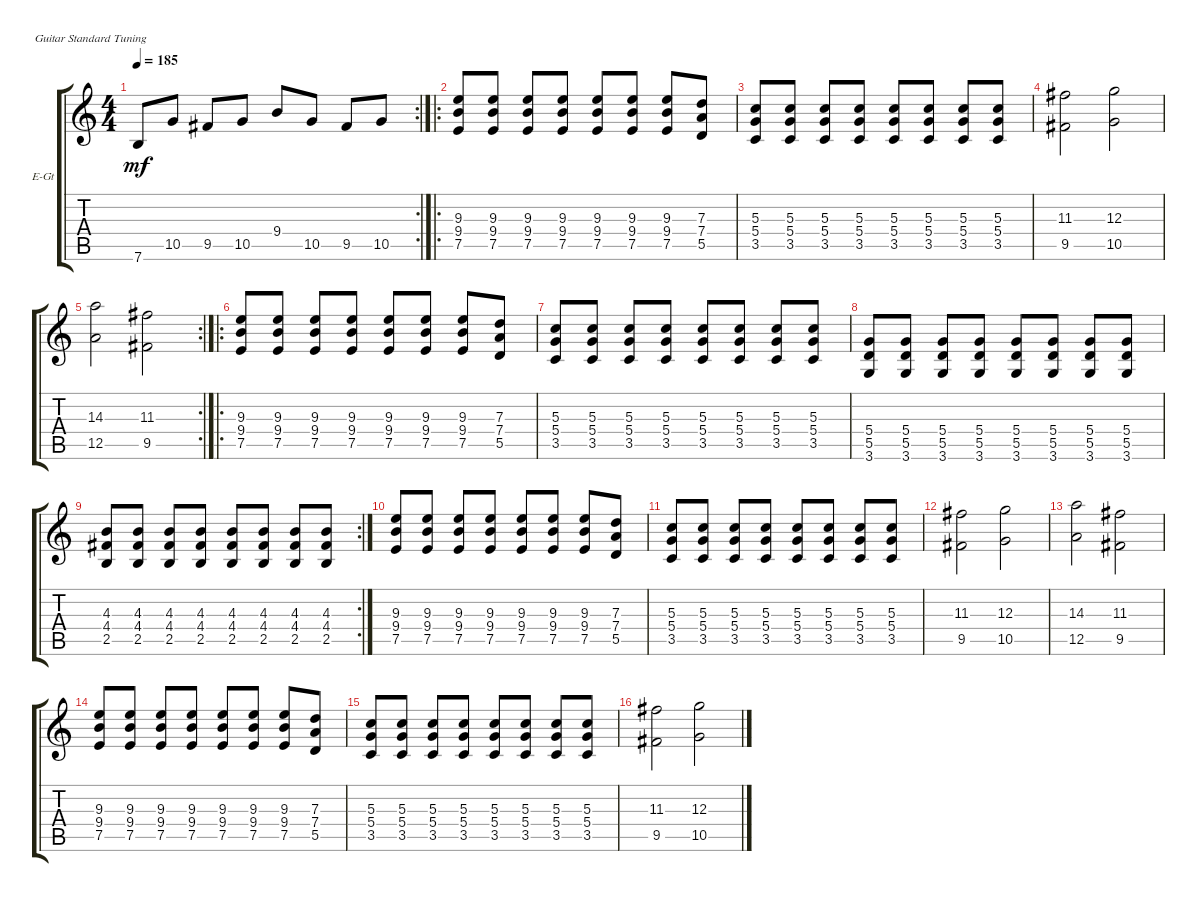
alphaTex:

\defaultSystemsLayout 4
\bracketExtendMode groupsimilarinstruments
\firstSystemTrackNameOrientation horizontal
\otherSystemsTrackNameOrientation horizontal
\track ("Electric Guitar1" "E-Gt") {instrument distortionguitar}
\staff {score tabs}
\tuning (E4 B3 G3 D3 A2 E2)
\rc 2
\ts (4 4)
\tempo 185
\clef g2
\ks c
7.6.8{dy mf} 10.5.8 9.5.8 10.5.8 9.4.8 10.5.8 9.5.8 10.5.8 |
\ro
(7.5 9.4 9.3).8 (7.5 9.4 9.3).8 (7.5 9.4 9.3).8 (7.5 9.4 9.3).8 (7.5 9.4 9.3).8 (7.5 9.4 9.3).8 (7.5 9.4 9.3).8 (5.5 7.4 7.3).8 |
(5.3 5.4 3.5).8 (5.3 5.4 3.5).8 (5.3 5.4 3.5).8 (5.3 5.4 3.5).8 (5.3 5.4 3.5).8 (5.3 5.4 3.5).8 (5.3 5.4 3.5).8 (5.3 5.4 3.5).8 |
\scale
0.261536 (11.3 9.5).2 (10.5 12.3).2 |
\rc 2
\scale
0.268292 (14.3 12.5).2 (9.5 11.3).2 |
\ro
(7.5 9.4 9.3).8 (7.5 9.4 9.3).8 (7.5 9.4 9.3).8 (7.5 9.4 9.3).8 (7.5 9.4 9.3).8 (7.5 9.4 9.3).8 (7.5 9.4 9.3).8 (5.5 7.4 7.3).8 |
(5.3 5.4 3.5).8 (5.3 5.4 3.5).8 (5.3 5.4 3.5).8 (5.3 5.4 3.5).8 (5.3 5.4 3.5).8 (5.3 5.4 3.5).8 (5.3 5.4 3.5).8 (5.3 5.4 3.5).8 |
(5.4 5.5 3.6).8 (5.4 5.5 3.6).8 (5.4 5.5 3.6).8 (5.4 5.5 3.6).8 (5.4 5.5 3.6).8 (5.4 5.5 3.6).8 (5.4 5.5 3.6).8 (5.4 5.5 3.6).8 |
\rc 2
(2.5 4.4 4.3).8 (2.5 4.4 4.3).8 (2.5 4.4 4.3).8 (2.5 4.4 4.3).8 (2.5 4.4 4.3).8 (2.5 4.4 4.3).8 (2.5 4.4 4.3).8 (2.5 4.4 4.3).8 |
(7.5 9.4 9.3).8 (7.5 9.4 9.3).8 (7.5 9.4 9.3).8 (7.5 9.4 9.3).8 (7.5 9.4 9.3).8 (7.5 9.4 9.3).8 (7.5 9.4 9.3).8 (5.5 7.4 7.3).8 |
(5.3 5.4 3.5).8 (5.3 5.4 3.5).8 (5.3 5.4 3.5).8 (5.3 5.4 3.5).8 (5.3 5.4 3.5).8 (5.3 5.4 3.5).8 (5.3 5.4 3.5).8 (5.3 5.4 3.5).8 |
(11.3 9.5).2 (10.5 12.3).2 |
(14.3 12.5).2 (9.5 11.3).2 |
(7.5 9.4 9.3).8 (7.5 9.4 9.3).8 (7.5 9.4 9.3).8 (7.5 9.4 9.3).8 (7.5 9.4 9.3).8 (7.5 9.4 9.3).8 (7.5 9.4 9.3).8 (5.5 7.4 7.3).8 |
(5.3 5.4 3.5).8 (5.3 5.4 3.5).8 (5.3 5.4 3.5).8 (5.3 5.4 3.5).8 (5.3 5.4 3.5).8 (5.3 5.4 3.5).8 (5.3 5.4 3.5).8 (5.3 5.4 3.5).8 |
(11.3 9.5).2 (10.5 12.3).2
